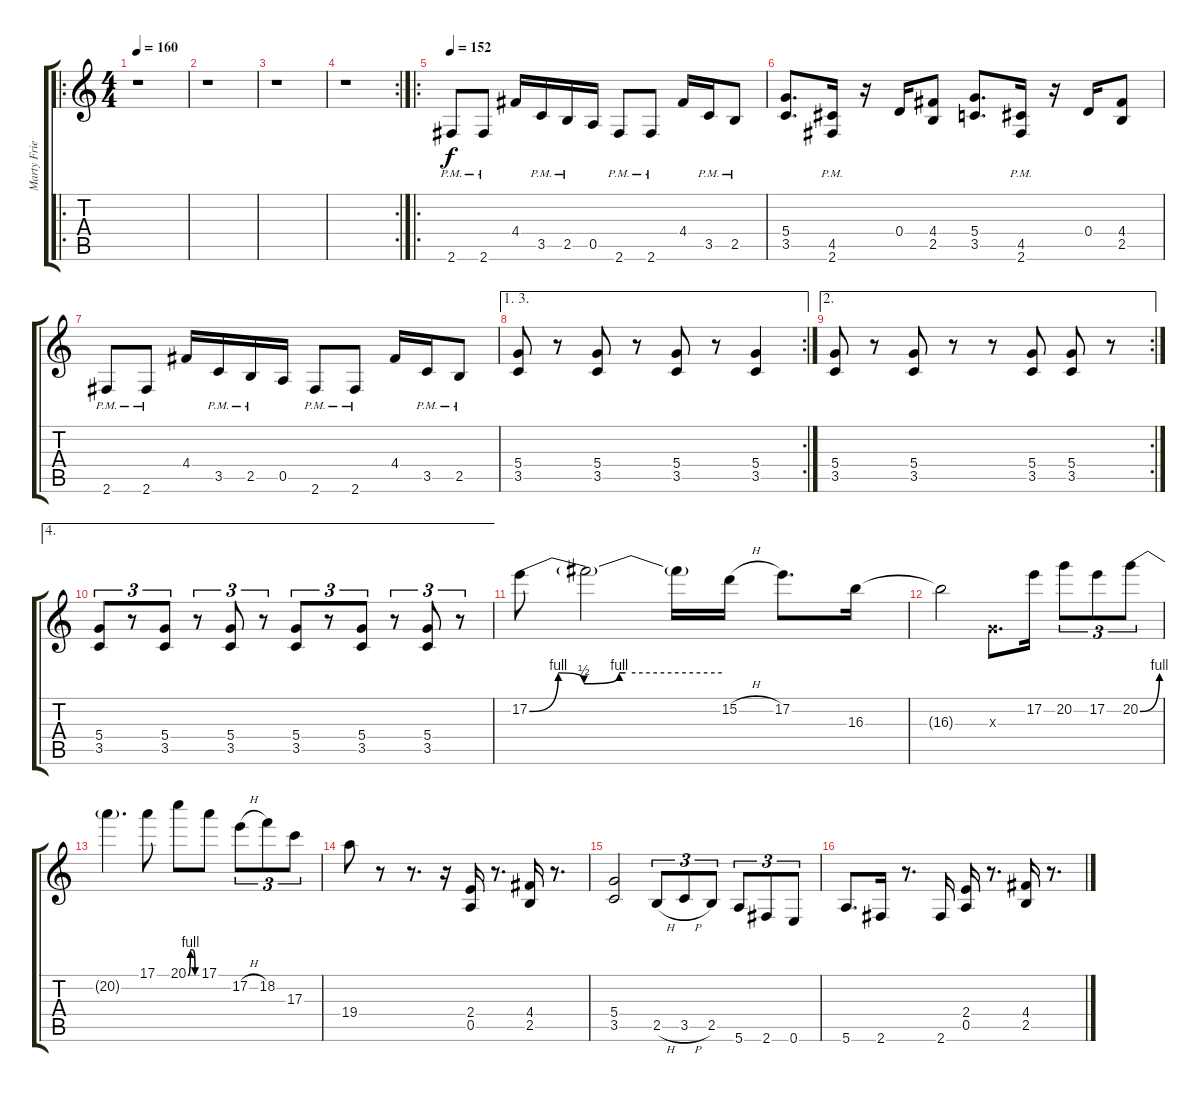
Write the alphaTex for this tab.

\track ("Marty Friedman" "Marty Frie") {instrument distortionguitar}
\staff {score tabs}
\tuning (E4 B3 G3 D3 A2 E2) {hide}
\ro
\ts (4 4)
\tempo 160
\clef g2
\ks c
r.1{dy f instrument distortionguitar} |
r.1 |
r.1 |
\rc 2
r.1 |
\ro
\tempo 152
2.6{pm}.8 2.6{pm}.8 4.4.16 3.5{pm}.16 2.5{pm}.16 0.5.16 2.6{pm}.8 2.6{pm}.8 4.4.16 3.5{pm}.16 2.5{pm}.8 |
(5.4 3.5).8{d} (4.5 2.6{pm}).16 r.16 0.4.16 (4.4 2.5).8 (5.4 3.5).8{d} (4.5 2.6{pm}).16 r.16 0.4.16 (4.4 2.5).8 |
2.6{pm}.8 2.6{pm}.8 4.4.16 3.5{pm}.16 2.5{pm}.16 0.5.16 2.6{pm}.8 2.6{pm}.8 4.4.16 3.5{pm}.16 2.5{pm}.8 |
\ae (1 3)
\rc 2
(5.4 3.5).8 r.8 (5.4 3.5).8 r.8 (5.4 3.5).8 r.8 (5.4 3.5).4 |
\ae 2
\rc 2
(5.4 3.5).8 r.8 (5.4 3.5).8 r.8 r.8 (5.4 3.5).8 (5.4 3.5).8 r.8 |
\ae 4
(5.4 3.5).8{tu (3 2)} r.8{tu (3 2)} (5.4 3.5).8{tu (3 2)} r.8{tu (3 2)} (5.4 3.5).8{tu (3 2)} r.8{tu (3 2)} (5.4 3.5).8{tu (3 2)} r.8{tu (3 2)} (5.4 3.5).8{tu (3 2)} r.8{tu (3 2)} (5.4 3.5).8{tu (3 2)} r.8{tu (3 2)} |
17.2{be (custom 0 0 9 4 17 2 28 4 30 4 60 4)}.8 17.2{t}.2 17.2{t}.16 15.2{h}.16 17.2.8{d} 16.3.16 |
16.3{t}.2 0.3{x}.8{d} 17.2.16 20.2.8{tu (3 2)} 17.2.8{tu (3 2)} 20.2{be (bend 0 0 60 4)}.8{tu (3 2)} |
20.2{t}.4{d} 17.1.8 20.1{be (custom 0 0 15 4 30 4 45 0 60 0)}.8 17.1.8 17.2{h}.8{tu (3 2)} 18.2.8{tu (3 2)} 17.3.8{tu (3 2)} |
19.4.8 r.8 r.8{d} r.16 (2.4 0.5).16 r.8{d} (4.4 2.5).16 r.8{d} |
(5.4 3.5).2 2.5{h}.8{tu (3 2)} 3.5{h}.8{tu (3 2)} 2.5.8{tu (3 2)} 5.6.8{tu (3 2)} 2.6.8{tu (3 2)} 0.6.8{tu (3 2)} |
5.6.8{d} 2.6.16 r.8{d} 2.6.16 (2.4 0.5).16 r.8{d} (4.4 2.5).16 r.8{d}
